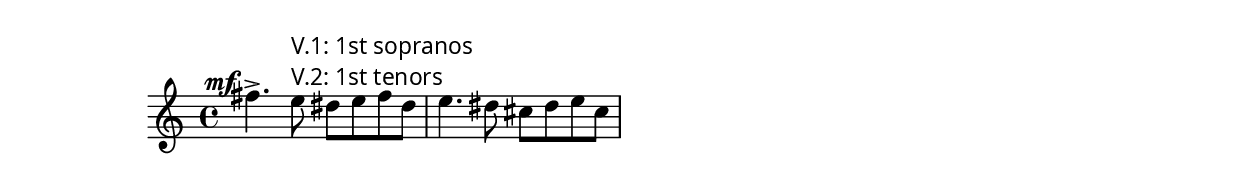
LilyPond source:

\version "2.17.26"

\relative c' {
 	\dynamicUp
	\once \override DynamicText #'extra-offset = #'(-3 . -2)
	fis'4.\mf->	e8^\markup { 
		\column {
	     		\line { 
	     			\override #'(font-name . "RomandeADFNo2Std Regular")	"V.1: 1st" 
	             		\override #'(font-name . "RomandeADFStyleStd Regular")	"sopranos" 
	             	}
	     		\line {
	     			\override #'(font-name . "RomandeADFNo2Std Regular")	"V.2: 1st"
	     			\override #'(font-name . "RomandeADFStyleStd Regular")	"tenors"
	     		}
 		}
	}
        dis[ e fis dis] e4. dis8 cis[ dis e cis]
}
